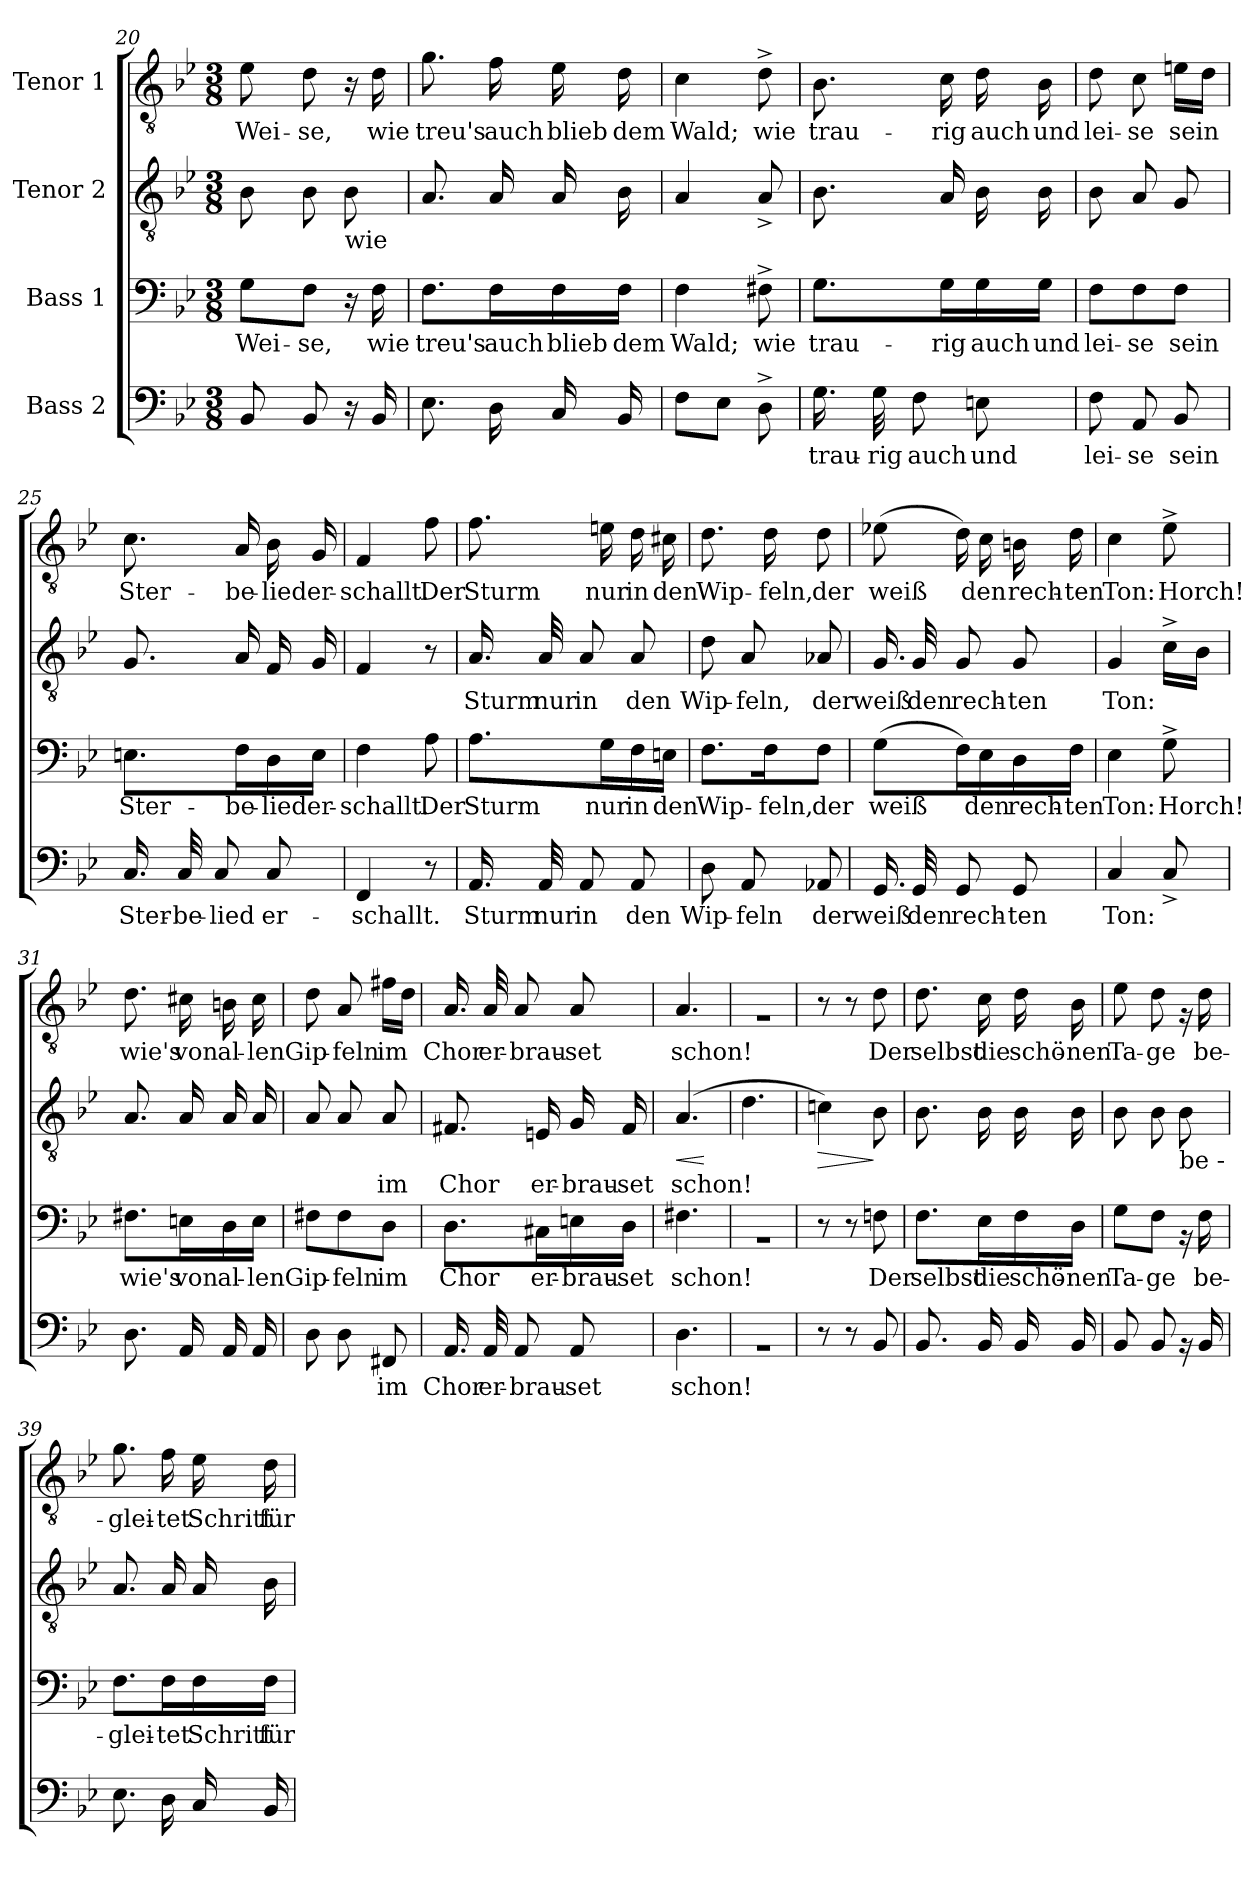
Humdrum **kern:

**kern	**text	**kern	**text	**kern	**text	**dynam	**kern	**text
*part4	*part4	*part3	*part3	*part2	*part2	*part2	*part1	*part1
*staff4	*staff4	*staff3	*staff3	*staff2	*staff2	*staff2	*staff1	*staff1
*I"Bass 2	*	*I"Bass 1	*	*I"Tenor 2	*	*	*I"Tenor 1	*
*clefF4	*	*clefF4	*	*clefGv2	*	*	*clefGv2	*
*k[b-e-]	*	*k[b-e-]	*	*k[b-e-]	*	*	*k[b-e-]	*
*M3/8	*	*M3/8	*	*M3/8	*	*	*M3/8	*
=20	=20	=20	=20	=20	=20	=20	=20	=20
8BB-/	.	8G\L	Wei-	8B-\	.	.	8e-\	Wei-
8BB-/	.	8F\J	-se,	8B-\	.	.	8d\	-se,
!	!	!	!	!LO:TX:b:t=wie	!	!	!	!
16r	.	16r	.	8B-\	.	.	16r	.
16BB-/	.	16F\	wie	.	.	.	16d\	wie
=21	=21	=21	=21	=21	=21	=21	=21	=21
8.E-\	.	8.F\L	treu's	8.A/	.	.	8.g\	treu's
16D\	.	16F\L	auch	16A/	.	.	16f\	auch
16C/	.	16F\	blieb	16A/	.	.	16e-\	blieb
16BB-/	.	16F\JJ	dem	16B-\	.	.	16d\	dem
=22	=22	=22	=22	=22	=22	=22	=22	=22
8F\L	.	4F\	Wald;	4A/	.	.	4c\	Wald;
8E-\J	.	.	.	.	.	.	.	.
8D^\	.	8F#X^\	wie	8A^/	.	.	8d^\	wie
!!LO:LB:g=z
=23	=23	=23	=23	=23	=23	=23	=23	=23
16.G\	trau-	8.G\L	trau-	8.B-\	.	.	8.B-\	trau-
32G\	-rig	.	.	.	.	.	.	.
8F\	auch	.	.	.	.	.	.	.
.	.	16G\L	-rig	16A/	.	.	16c\	-rig
8En\	und	16G\	auch	16B-\	.	.	16d\	auch
.	.	16G\JJ	und	16B-\	.	.	16B-\	und
=24	=24	=24	=24	=24	=24	=24	=24	=24
8F\	lei-	8F\L	lei-	8B-\	.	.	8d\	lei-
8AA/	-se	8F\	-se	8A/	.	.	8c\	-se
8BB-/	sein	8F\J	sein	8G/	.	.	16en\LL	sein
.	.	.	.	.	.	.	16d\JJ	.
=25	=25	=25	=25	=25	=25	=25	=25	=25
16.C/	Ster-	8.En\L	Ster-	8.G/	.	.	8.c\	Ster-
32C/	-be-	.	.	.	.	.	.	.
8C/	-lied	.	.	.	.	.	.	.
.	.	16F\L	-be-	16A/	.	.	16A/	-be-
8C/	er-	16D\	-lied	16F/	.	.	16B-\	-lied
.	.	16E\JJ	er-	16G/	.	.	16G/	er-
=26	=26	=26	=26	=26	=26	=26	=26	=26
4FF/	-schallt.	4F\	-schallt.	4F/	.	.	4F/	-schallt.
8r	.	8A\	Der	8r	.	.	8f\	Der
!!LO:PB:g=z
=27	=27	=27	=27	=27	=27	=27	=27	=27
16.AA/	Sturm	8.A\L	Sturm	16.A/	Sturm	.	8.f\	Sturm
32AA/	nur	.	.	32A/	nur	.	.	.
8AA/	in	.	.	8A/	in	.	.	.
.	.	16G\L	nur	.	.	.	16en\	nur
8AA/	den	16F\	in	8A/	den	.	16d\	in
.	.	16En\JJ	den	.	.	.	16c#X\	den
=28	=28	=28	=28	=28	=28	=28	=28	=28
8D\	Wip-	8.F\L	Wip-	8d\	Wip-	.	8.d\	Wip-
8AA/	-feln	.	.	8A/	-feln,	.	.	.
.	.	16F\K	-feln,	.	.	.	16d\	-feln,
8AA-X/	der	8F\J	der	8A-X/	der	.	8d\	der
=29	=29	=29	=29	=29	=29	=29	=29	=29
16.GG/	weiß	(8G\L	weiß	16.G/	weiß	.	(8e-X\	weiß
32GG/	den	.	.	32G/	den	.	.	.
8GG/	rech-	16F\L)	.	8G/	rech-	.	16d\)	.
.	.	16E-\	den	.	.	.	16c\	den
8GG/	-ten	16D\	rech-	8G/	-ten	.	16Bn\	rech-
.	.	16F\JJ	-ten	.	.	.	16d\	-ten
=30	=30	=30	=30	=30	=30	=30	=30	=30
4C/	Ton:	4E-\	Ton:	4G/	Ton:	.	4c\	Ton:
8C^/	.	8G^\	Horch!	16c^\LL	.	.	8e-^\	Horch!
.	.	.	.	16B-\JJ	.	.	.	.
!!LO:LB:g=z
=31	=31	=31	=31	=31	=31	=31	=31	=31
8.D\	.	8.F#X\L	wie's	8.A/	.	.	8.d\	wie's
16AA/	.	16En\L	von	16A/	.	.	16c#X\	von
16AA/	.	16D\	al-	16A/	.	.	16Bn\	al-
16AA/	.	16E\JJ	-len	16A/	.	.	16c#\	-len
=32	=32	=32	=32	=32	=32	=32	=32	=32
8D\	.	8F#X\L	Gip-	8A/	.	.	8d\	Gip-
8D\	.	8F#\	-feln	8A/	.	.	8A/	-feln
8FF#X/	im	8D\J	im	8A/	im	.	16f#X\LL	im
.	.	.	.	.	.	.	16d\JJ	.
=33	=33	=33	=33	=33	=33	=33	=33	=33
16.AA/	Chor	8.D\L	Chor	8.F#X/	Chor	.	16.A/	Chor
32AA/	er-	.	.	.	.	.	32A/	er-
8AA/	-brau-	.	.	.	.	.	8A/	-brau-
.	.	16C#X\L	er-	16En/	er-	.	.	.
8AA/	-set	16En\	-brau-	16G/	-brau-	.	8A/	-set
.	.	16D\JJ	-set	16F#/	-set	.	.	.
=34	=34	=34	=34	=34	=34	=34	=34	=34
!	!	!	!	!	!	!LO:HP:b	!	!
4.D\	schon!	4.F#X\	schon!	(4.A/	schon!	<	4.A/	schon!
.	.	.	.	.	.	[	.	.
=35	=35	=35	=35	=35	=35	=35	=35	=35
4.rBB	.	4.rBB	.	4.d\	.	.	4.rG	.
!!LO:LB:g=z
=36	=36	=36	=36	=36	=36	=36	=36	=36
!	!	!	!	!	!	!LO:HP:b	!	!
8r	.	8r	.	4cn\)	.	>	8r	.
8r	.	8r	.	.	.	.	8r	.
8BB-/	.	8Fn\	Der	8B-\	.	]	8d\	Der
=37	=37	=37	=37	=37	=37	=37	=37	=37
8.BB-/	.	8.F\L	selbst	8.B-\	.	.	8.d\	selbst
16BB-/	.	16E-\L	die	16B-\	.	.	16c\	die
16BB-/	.	16F\	schö-	16B-\	.	.	16d\	schö-
16BB-/	.	16D\JJ	-nen	16B-\	.	.	16B-\	-nen
=38	=38	=38	=38	=38	=38	=38	=38	=38
8BB-/	.	8G\L	Ta-	8B-\	.	.	8e-\	Ta-
8BB-/	.	8F\J	-ge	8B-\	.	.	8d\	-ge
!	!	!	!	!LO:TX:b:t=be -	!	!	!	!
16rBB	.	16rBB	.	8B-\	.	.	16rG	.
16BB-/	.	16F\	be-	.	.	.	16d\	be-
=39	=39	=39	=39	=39	=39	=39	=39	=39
8.E-\	.	8.F\L	glei-	8.A/	.	.	8.g\	glei-
16D\	.	16F\L	-tet	16A/	.	.	16f\	-tet
16C/	.	16F\	Schritt	16A/	.	.	16e-\	Schritt
16BB-/	.	16F\JJ	für	16B-\	.	.	16d\	für
=	=	=	=	=	=	=	=	=
*-	*-	*-	*-	*-	*-	*-	*-	*-
